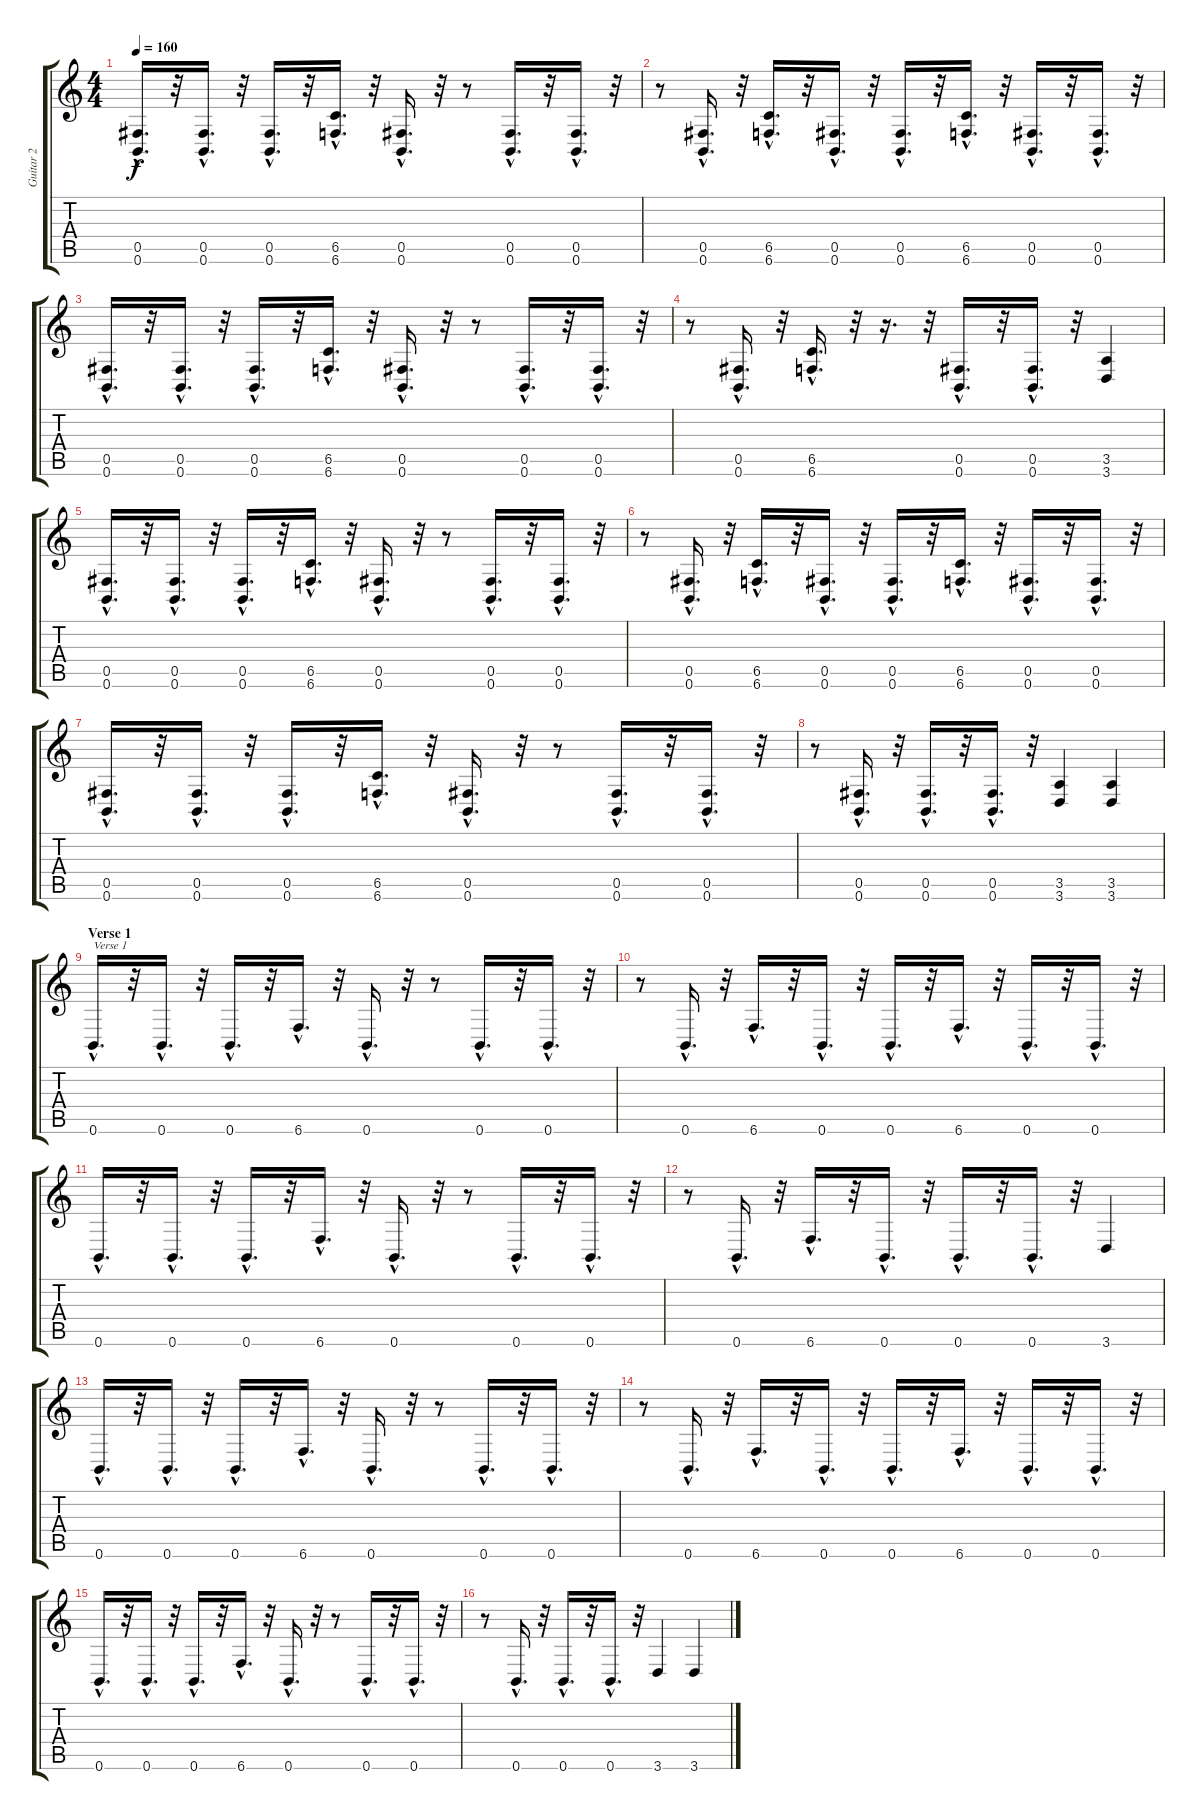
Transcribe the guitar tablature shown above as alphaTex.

\track ("Guitar 2" "Guitar 2") {instrument distortionguitar}
\staff {score tabs}
\tuning (Db4 Ab3 E3 B2 Gb2 B1) {hide}
\ts (4 4)
\tempo 160
\clef g2
\ks c
(0.5{hac} 0.6{hac}).16{d dy f} r.32 (0.5{hac} 0.6{hac}).16{d} r.32 (0.5{hac} 0.6{hac}).16{d} r.32 (6.5{hac} 6.6{hac}).16{d} r.32 (0.5{hac} 0.6{hac}).16{d} r.32 r.8 (0.5{hac} 0.6{hac}).16{d} r.32 (0.5{hac} 0.6{hac}).16{d} r.32 |
r.8 (0.5{hac} 0.6{hac}).16{d} r.32 (6.5{hac} 6.6{hac}).16{d} r.32 (0.5{hac} 0.6{hac}).16{d} r.32 (0.5{hac} 0.6{hac}).16{d} r.32 (6.5{hac} 6.6{hac}).16{d} r.32 (0.5{hac} 0.6{hac}).16{d} r.32 (0.5{hac} 0.6{hac}).16{d} r.32 |
(0.5{hac} 0.6{hac}).16{d} r.32 (0.5{hac} 0.6{hac}).16{d} r.32 (0.5{hac} 0.6{hac}).16{d} r.32 (6.5{hac} 6.6{hac}).16{d} r.32 (0.5{hac} 0.6{hac}).16{d} r.32 r.8 (0.5{hac} 0.6{hac}).16{d} r.32 (0.5{hac} 0.6{hac}).16{d} r.32 |
r.8 (0.5{hac} 0.6{hac}).16{d} r.32 (6.5{hac} 6.6{hac}).16{d} r.32 r.16{d} r.32 (0.5{hac} 0.6{hac}).16{d} r.32 (0.5{hac} 0.6{hac}).16{d} r.32 (3.5 3.6).4 |
(0.5{hac} 0.6{hac}).16{d} r.32 (0.5{hac} 0.6{hac}).16{d} r.32 (0.5{hac} 0.6{hac}).16{d} r.32 (6.5{hac} 6.6{hac}).16{d} r.32 (0.5{hac} 0.6{hac}).16{d} r.32 r.8 (0.5{hac} 0.6{hac}).16{d} r.32 (0.5{hac} 0.6{hac}).16{d} r.32 |
r.8 (0.5{hac} 0.6{hac}).16{d} r.32 (6.5{hac} 6.6{hac}).16{d} r.32 (0.5{hac} 0.6{hac}).16{d} r.32 (0.5{hac} 0.6{hac}).16{d} r.32 (6.5{hac} 6.6{hac}).16{d} r.32 (0.5{hac} 0.6{hac}).16{d} r.32 (0.5{hac} 0.6{hac}).16{d} r.32 |
(0.5{hac} 0.6{hac}).16{d} r.32 (0.5{hac} 0.6{hac}).16{d} r.32 (0.5{hac} 0.6{hac}).16{d} r.32 (6.5{hac} 6.6{hac}).16{d} r.32 (0.5{hac} 0.6{hac}).16{d} r.32 r.8 (0.5{hac} 0.6{hac}).16{d} r.32 (0.5{hac} 0.6{hac}).16{d} r.32 |
r.8 (0.5{hac} 0.6{hac}).16{d} r.32 (0.5{hac} 0.6{hac}).16{d} r.32 (0.5{hac} 0.6{hac}).16{d} r.32 (3.5 3.6).4 (3.5 3.6).4 |
\section ("" "Verse 1")
0.6{hac}.16{d txt "Verse 1"} r.32 0.6{hac}.16{d} r.32 0.6{hac}.16{d} r.32 6.6{hac}.16{d} r.32 0.6{hac}.16{d} r.32 r.8 0.6{hac}.16{d} r.32 0.6{hac}.16{d} r.32 |
r.8 0.6{hac}.16{d} r.32 6.6{hac}.16{d} r.32 0.6{hac}.16{d} r.32 0.6{hac}.16{d} r.32 6.6{hac}.16{d} r.32 0.6{hac}.16{d} r.32 0.6{hac}.16{d} r.32 |
0.6{hac}.16{d} r.32 0.6{hac}.16{d} r.32 0.6{hac}.16{d} r.32 6.6{hac}.16{d} r.32 0.6{hac}.16{d} r.32 r.8 0.6{hac}.16{d} r.32 0.6{hac}.16{d} r.32 |
r.8 0.6{hac}.16{d} r.32 6.6{hac}.16{d} r.32 0.6{hac}.16{d} r.32 0.6{hac}.16{d} r.32 0.6{hac}.16{d} r.32 3.6.4 |
0.6{hac}.16{d} r.32 0.6{hac}.16{d} r.32 0.6{hac}.16{d} r.32 6.6{hac}.16{d} r.32 0.6{hac}.16{d} r.32 r.8 0.6{hac}.16{d} r.32 0.6{hac}.16{d} r.32 |
r.8 0.6{hac}.16{d} r.32 6.6{hac}.16{d} r.32 0.6{hac}.16{d} r.32 0.6{hac}.16{d} r.32 6.6{hac}.16{d} r.32 0.6{hac}.16{d} r.32 0.6{hac}.16{d} r.32 |
0.6{hac}.16{d} r.32 0.6{hac}.16{d} r.32 0.6{hac}.16{d} r.32 6.6{hac}.16{d} r.32 0.6{hac}.16{d} r.32 r.8 0.6{hac}.16{d} r.32 0.6{hac}.16{d} r.32 |
r.8 0.6{hac}.16{d} r.32 0.6{hac}.16{d} r.32 0.6{hac}.16{d} r.32 3.6.4 3.6.4
